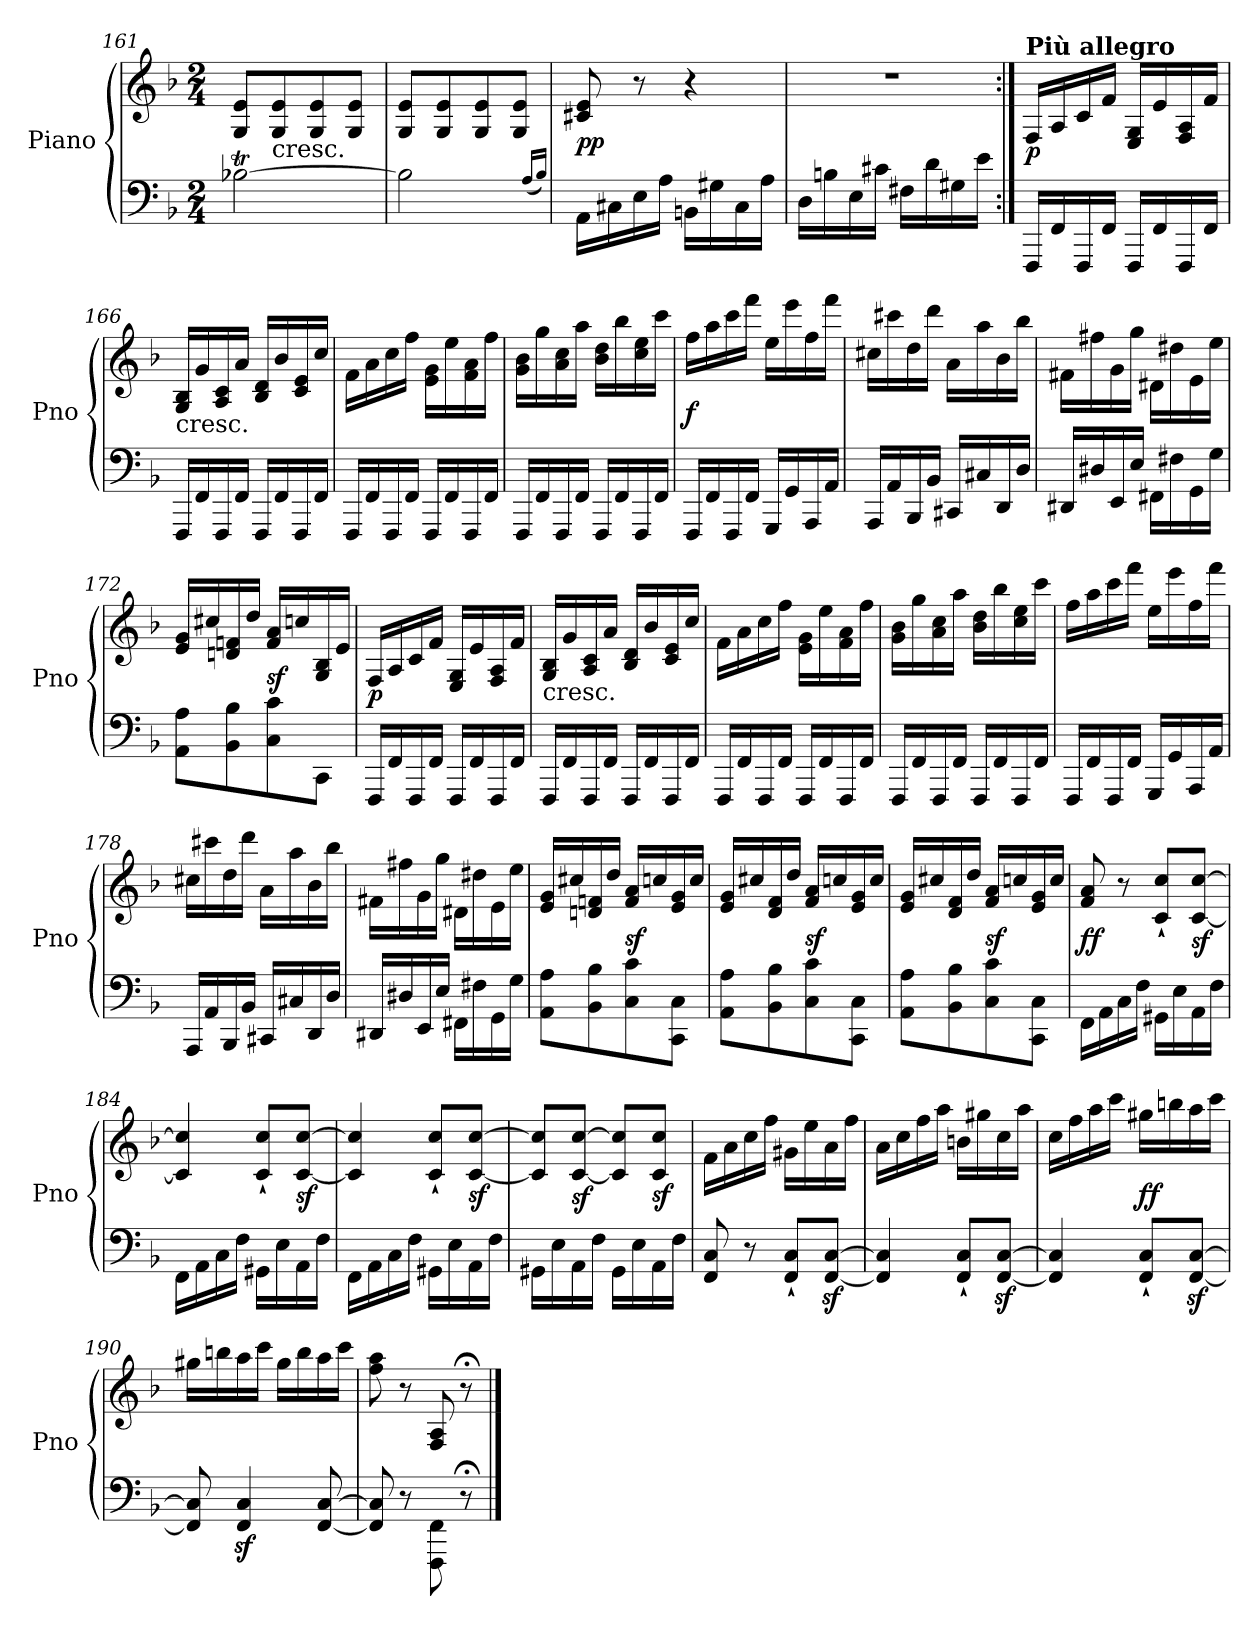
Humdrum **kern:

**kern	**kern	**dynam
*part1	*part1	*part1
*staff2	*staff1	*staff1/2
*I"Piano	*	*
*I'Pno	*	*
*clefF4	*clefG2	*
*k[b-]	*k[b-]	*
*F:	*F:	*
*M2/4	*M2/4	*
=161	=161	=161
[2B-XT	8G 8eL	.
!	!LO:TX:c:t=cresc.	!
.	8G 8e	.
.	8G 8e	.
.	8G 8eJ	.
=162	=162	=162
2B-]	8G 8eL	.
.	8G 8e	.
.	8G 8e	.
.	8G 8eJ	.
(16qALL	.	.
16qB-JJ)	.	.
=163	=163	=163
16AATTTLL	8c#X 8e	pp
16C#X	.	.
16E	8r	.
16AJJ	.	.
16BBnLL	4r	.
16G#X	.	.
16C#	.	.
16AJJ	.	.
=164	=164	=164
16DLL	2r	.
16Bn	.	.
16E	.	.
16c#XJJ	.	.
16F#XLL	.	.
16d	.	.
16G#X	.	.
16eJJ	.	.
=165:|!	=165:|!	=165:|!
!	!LO:TX:a:B:t=Più allegro	!
16FFFLL	16FLL	p
16FF	16A	.
16FFF	16c	.
16FFJJ	16fJJ	.
16FFFLL	16E 16GLL	.
16FF	16e	.
16FFF	16F 16A	.
16FFJJ	16fJJ	.
=166	=166	=166
!	!LO:TX:c:t=cresc.	!
16FFFLL	16G 16B-LL	.
16FF	16g	.
16FFF	16A 16c	.
16FFJJ	16aJJ	.
16FFFLL	16B- 16dLL	.
16FF	16b-	.
16FFF	16c 16e	.
16FFJJ	16ccJJ	.
=167	=167	=167
16FFFLL	16fLL	.
16FF	16a	.
16FFF	16cc	.
16FFJJ	16ffJJ	.
16FFFLL	16e 16gLL	.
16FF	16ee	.
16FFF	16f 16a	.
16FFJJ	16ffJJ	.
=168	=168	=168
16FFFLL	16g 16b-LL	.
16FF	16gg	.
16FFF	16a 16cc	.
16FFJJ	16aaJJ	.
16FFFLL	16b- 16ddLL	.
16FF	16bb-	.
16FFF	16cc 16ee	.
16FFJJ	16cccJJ	.
=169	=169	=169
16FFFLL	16ffLL	f
16FF	16aa	.
16FFF	16ccc	.
16FFJJ	16fffJJ	.
16GGGLL	16eeLL	.
16GG	16eee	.
16AAA	16ff	.
16AAJJ	16fffJJ	.
=170	=170	=170
16AAALL	16cc#XLL	.
16AA	16ccc#X	.
16BBB-	16dd	.
16BB-JJ	16dddJJ	.
16CC#XLL	16aLL	.
16C#X	16aa	.
16DD	16b-	.
16DJJ	16bb-JJ	.
=171	=171	=171
16DD#XLL	16f#XLL	.
16D#X	16ff#X	.
16EE	16g	.
16EJJ	16ggJJ	.
16FF#X\LL	16d#X\LL	.
16F#X\	16dd#X\	.
16GG\	16e\	.
16G\JJ	16ee\JJ	.
=172	=172	=172
8AA\ 8A\L	16e 16gLL	.
.	16cc#X	.
8BB-\ 8B-\	16dn 16fn	.
.	16ddJJ	.
8C\ 8c\	16f 16aLL	sf
.	16ccn	.
8CC\J	16G 16B-	.
.	16eJJ	.
=173	=173	=173
16FFFLL	16FLL	p
16FF	16A	.
16FFF	16c	.
16FFJJ	16fJJ	.
16FFFLL	16E 16GLL	.
16FF	16e	.
16FFF	16F 16A	.
16FFJJ	16fJJ	.
=174	=174	=174
!	!LO:TX:c:t=cresc.	!
16FFFLL	16G 16B-LL	.
16FF	16g	.
16FFF	16A 16c	.
16FFJJ	16aJJ	.
16FFFLL	16B- 16dLL	.
16FF	16b-	.
16FFF	16c 16e	.
16FFJJ	16ccJJ	.
=175	=175	=175
16FFFLL	16fLL	.
16FF	16a	.
16FFF	16cc	.
16FFJJ	16ffJJ	.
16FFFLL	16e 16gLL	.
16FF	16ee	.
16FFF	16f 16a	.
16FFJJ	16ffJJ	.
=176	=176	=176
16FFFLL	16g 16b-LL	.
16FF	16gg	.
16FFF	16a 16cc	.
16FFJJ	16aaJJ	.
16FFFLL	16b- 16ddLL	.
16FF	16bb-	.
16FFF	16cc 16ee	.
16FFJJ	16cccJJ	.
=177	=177	=177
16FFFLL	16ffLL	.
16FF	16aa	.
16FFF	16ccc	.
16FFJJ	16fffJJ	.
16GGGLL	16eeLL	.
16GG	16eee	.
16AAA	16ff	.
16AAJJ	16fffJJ	.
=178	=178	=178
16AAALL	16cc#XLL	.
16AA	16ccc#X	.
16BBB-	16dd	.
16BB-JJ	16dddJJ	.
16CC#XLL	16aLL	.
16C#X	16aa	.
16DD	16b-	.
16DJJ	16bb-JJ	.
=179	=179	=179
16DD#XLL	16f#XLL	.
16D#X	16ff#X	.
16EE	16g	.
16EJJ	16ggJJ	.
16FF#X\LL	16d#X\LL	.
16F#X\	16dd#X\	.
16GG\	16e\	.
16G\JJ	16ee\JJ	.
=180	=180	=180
8AA\ 8A\L	16e 16gLL	.
.	16cc#X	.
8BB-\ 8B-\	16dn 16fn	.
.	16ddJJ	.
8C\ 8c\	16f 16aLL	sf
.	16ccn	.
8CC\ 8C\J	16e 16g	.
.	16ccJJ	.
=181	=181	=181
8AA\ 8A\L	16e 16gLL	.
.	16cc#X	.
8BB-\ 8B-\	16d 16f	.
.	16ddJJ	.
8C\ 8c\	16f 16aLL	sf
.	16ccn	.
8CC\ 8C\J	16e 16g	.
.	16ccJJ	.
=182	=182	=182
8AA\ 8A\L	16e 16gLL	.
.	16cc#X	.
8BB-\ 8B-\	16d 16f	.
.	16ddJJ	.
8C\ 8c\	16f 16aLL	sf
.	16ccn	.
8CC\ 8C\J	16e 16g	.
.	16ccJJ	.
=183	=183	=183
16FF\LL	8f 8a	ff
16AA\	.	.
16C\	8r	.
16F\JJ	.	.
16GG#X\LL	8c` 8cc`L	.
16E\	.	.
16AA\	[8c [8ccJ	sf
16F\JJ	.	.
=184	=184	=184
16FF\LL	4c] 4cc]	.
16AA\	.	.
16C\	.	.
16F\JJ	.	.
16GG#X\LL	8c` 8cc`L	.
16E\	.	.
16AA\	[8c [8ccJ	sf
16F\JJ	.	.
=185	=185	=185
16FF\LL	4c] 4cc]	.
16AA\	.	.
16C\	.	.
16F\JJ	.	.
16GG#X\LL	8c` 8cc`L	.
16E\	.	.
16AA\	[8c [8ccJ	sf
16F\JJ	.	.
=186	=186	=186
16GG#X\LL	8c] 8cc]L	.
16E\	.	.
16AA\	[8c [8ccJ	sf
16F\JJ	.	.
16GG#\LL	8c] 8cc]L	.
16E\	.	.
16AA\	8c 8ccJ	sf
16F\JJ	.	.
=187	=187	=187
8FF 8C	16fLL	.
.	16a	.
8r	16cc	.
.	16ffJJ	.
8FF` 8C`L	16g#XLL	.
.	16ee	.
[8FFz [8CzJ	16a	.
.	16ffJJ	.
=188	=188	=188
4FF] 4C]	16aLL	.
.	16cc	.
.	16ff	.
.	16aaJJ	.
8FF` 8C`L	16bnLL	.
.	16gg#X	.
[8FFz [8CzJ	16cc	.
.	16aaJJ	.
=189	=189	=189
4FF] 4C]	16ccLL	.
.	16ff	.
.	16aa	.
.	16cccJJ	.
8FF` 8C`L	16gg#XLL	ff
.	16bbn	.
[8FFz [8CzJ	16aa	.
.	16cccJJ	.
=190	=190	=190
8FF] 8C]	16gg#XLL	.
.	16bbn	.
4FFz 4Cz	16aa	.
.	16cccJJ	.
.	16gg#LL	.
.	16bb	.
[8FF [8C	16aa	.
.	16cccJJ	.
=191	=191	=191
8FF] 8C]	8ff 8aa	.
8r	8r	.
8FFF\ 8FF\	8F/ 8A/	.
8r;<	8r;<	.
==	==	==
*-	*-	*-
